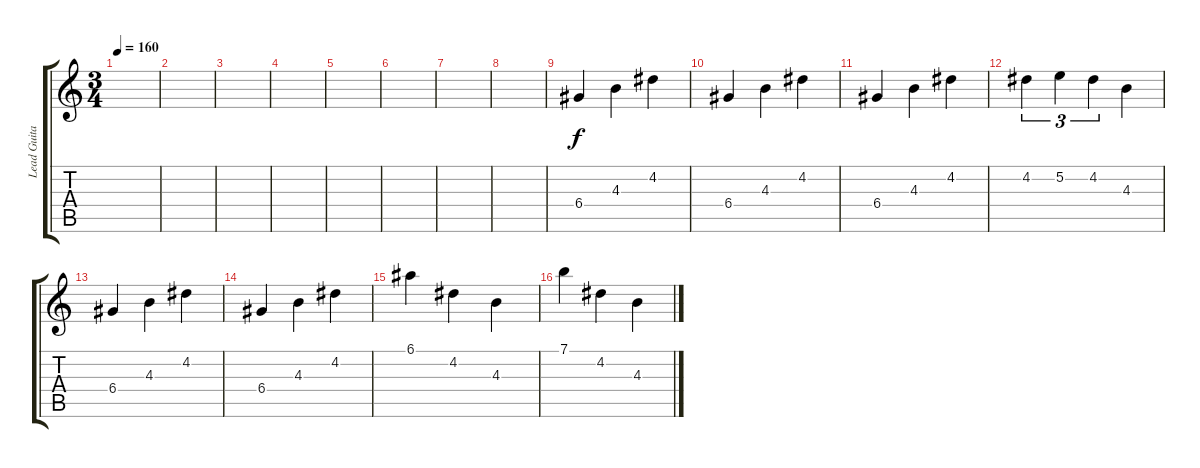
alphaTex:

\track ("Lead Guitar" "Lead Guita") {instrument distortionguitar}
\staff {score tabs}
\tuning (E4 B3 G3 D3 A2 D2) {hide}
\ts (3 4)
\tempo 160
\clef g2
\ks c
|
|
|
|
|
|
|
|
6.4.4{instrument electricguitarjazz} 4.3.4 4.2.4 |
6.4.4 4.3.4 4.2.4 |
6.4.4 4.3.4 4.2.4 |
4.2.4{tu (3 2)} 5.2.4{tu (3 2)} 4.2.4{tu (3 2)} 4.3.4 |
6.4.4{instrument electricguitarjazz} 4.3.4 4.2.4 |
6.4.4 4.3.4 4.2.4 |
6.1.4 4.2.4 4.3.4 |
7.1.4 4.2.4 4.3.4
